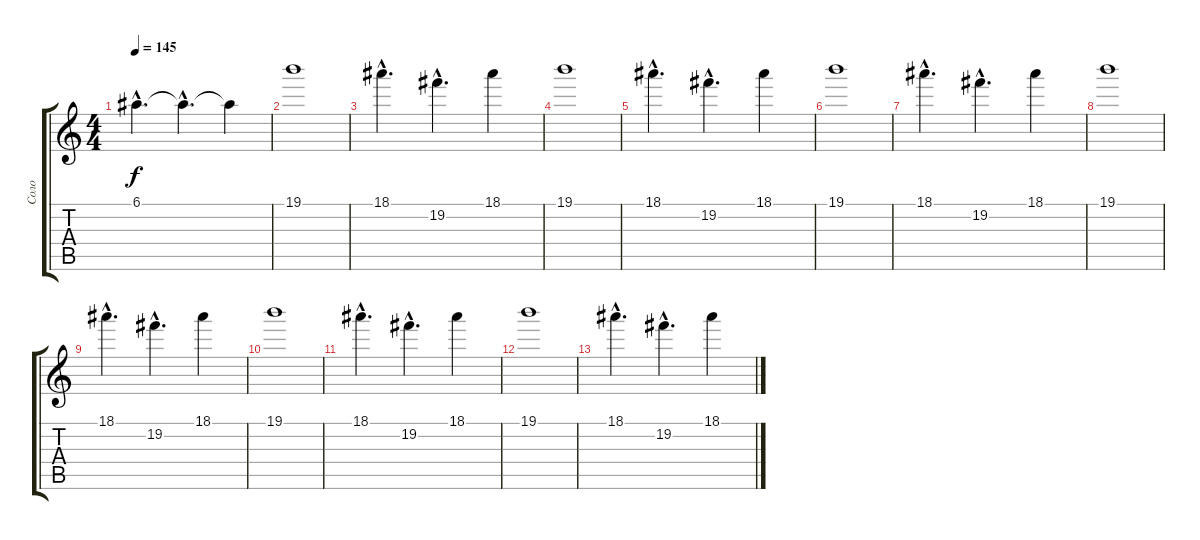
\track ("Соло" "Соло") {instrument distortionguitar}
\staff {score tabs}
\tuning (E4 B3 G3 D3 A2 E2) {hide}
\ts (4 4)
\tempo 145
\clef g2
\ks c
6.1{hac}.4{d dy f} 6.1{hac t}.4{d} 6.1{t}.4 |
19.1.1{volume 16} |
18.1{hac}.4{d} 19.2{hac}.4{d} 18.1.4 |
19.1.1{volume 14} |
18.1{hac}.4{d} 19.2{hac}.4{d} 18.1.4 |
19.1.1 |
18.1{hac}.4{d} 19.2{hac}.4{d} 18.1.4 |
19.1.1{volume 6} |
18.1{hac}.4{d} 19.2{hac}.4{d} 18.1.4 |
19.1.1 |
18.1{hac}.4{d} 19.2{hac}.4{d} 18.1.4 |
19.1.1{volume 0} |
18.1{hac}.4{d} 19.2{hac}.4{d} 18.1.4
